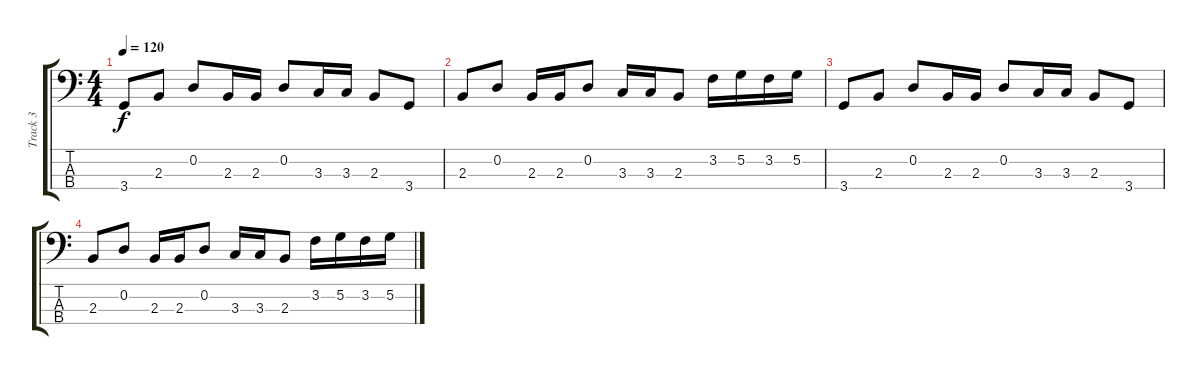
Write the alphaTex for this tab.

\track ("Track 3" "Track 3") {instrument electricbasspick}
\staff {score tabs}
\tuning (G2 D2 A1 E1) {hide}
\ts (4 4)
\tempo 120
\clef f4
\ks c
3.4.8{dy f} 2.3.8 0.2.8 2.3.16 2.3.16 0.2.8 3.3.16 3.3.16 2.3.8 3.4.8 |
2.3.8 0.2.8 2.3.16 2.3.16 0.2.8 3.3.16 3.3.16 2.3.8 3.2.16 5.2.16 3.2.16 5.2.16 |
3.4.8 2.3.8 0.2.8 2.3.16 2.3.16 0.2.8 3.3.16 3.3.16 2.3.8 3.4.8 |
2.3.8 0.2.8 2.3.16 2.3.16 0.2.8 3.3.16 3.3.16 2.3.8 3.2.16 5.2.16 3.2.16 5.2.16
